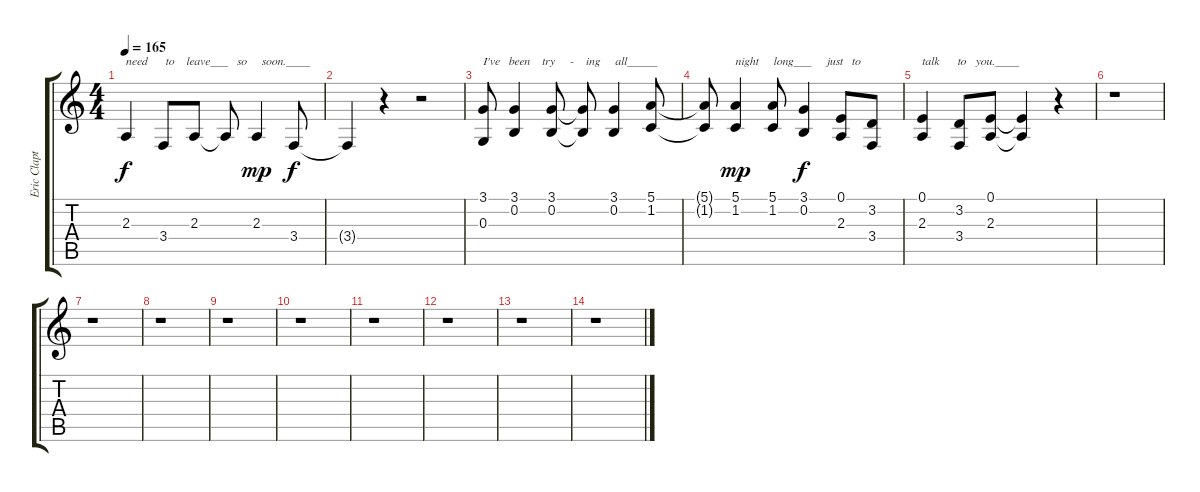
\track ("Eric Clapton Voice" "Eric Clapt") {instrument oboe}
\staff {score tabs}
\tuning (E4 B3 G3 D3 A2 E2) {hide}
\ts (4 4)
\tempo 165
\clef g2
\ks c
2.3.4{txt "need      to    leave___   so     soon.____" dy f} 3.4.8 2.3.8 2.3{t}.8 2.3.4{dy mp} 3.4.8{dy f} |
3.4{t}.4 r.4 r.2 |
(3.1 0.3).8{txt "I've   been    try     -    ing     all_____"} (3.1 0.2).4 (3.1 0.2).8 (3.1{t} 0.2{t}).8 (3.1 0.2).4 (5.1 1.2).8 |
(5.1{t} 1.2{t}).8 (5.1 1.2).4{txt "night     long___     just   to" dy mp} (5.1 1.2).8 (3.1 0.2).4{dy f} (0.1 2.3).8 (3.2 3.4).8 |
(0.1 2.3).4{txt "talk      to   you.____"} (3.2 3.4).8 (0.1 2.3).8 (0.1{t} 2.3{t}).4 r.4 |
r.1 |
r.1 |
r.1 |
r.1 |
r.1 |
r.1 |
r.1 |
r.1 |
r.1
